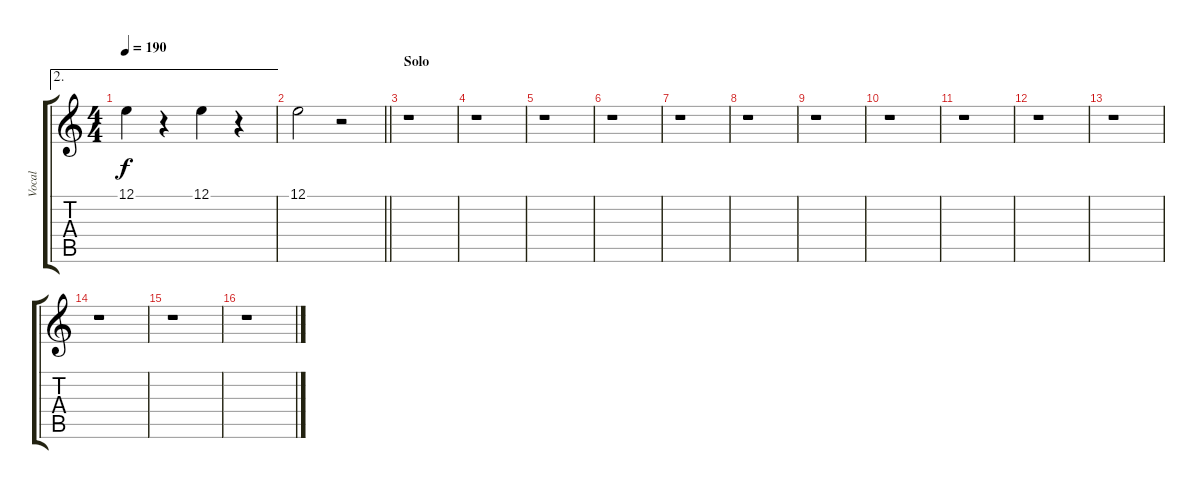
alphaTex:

\track ("Vocal" "Vocal") {instrument tenorsax}
\staff {score tabs}
\tuning (E4 B3 G3 D3 A2 E2) {hide}
\ae 2
\ts (4 4)
\tempo 190
\clef g2
\ks c
12.1.4{dy f} r.4 12.1.4 r.4 |
\barLineRight lightlight
12.1.2 r.2 |
\section ("" "Solo")
r.1 |
r.1 |
r.1 |
r.1 |
r.1 |
r.1 |
r.1 |
r.1 |
r.1 |
r.1 |
r.1 |
r.1 |
r.1 |
r.1
